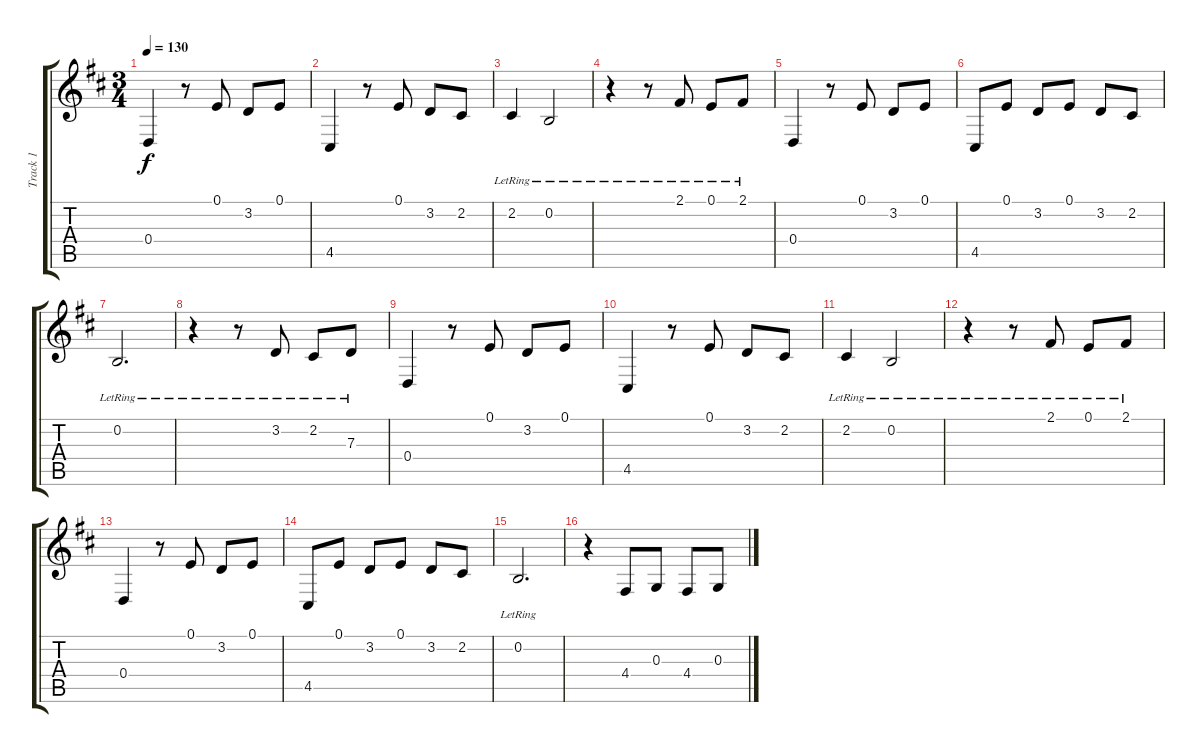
\track ("Track 1" "Track 1") {instrument acousticgrandpiano}
\staff {score tabs}
\tuning (E4 B3 G3 D3 A2 E2) {hide}
\ts (3 4)
\tempo 130
\clef g2
\ks d
0.4.4{dy f} r.8 0.1.8 3.2.8 0.1.8 |
4.5.4 r.8 0.1.8 3.2.8 2.2.8 |
2.2{lr}.4 0.2{lr}.2 |
r.4 r.8 2.1{lr}.8 0.1{lr}.8 2.1{lr}.8 |
0.4.4 r.8 0.1.8 3.2.8 0.1.8 |
4.5.8 0.1.8 3.2.8 0.1.8 3.2.8 2.2.8 |
0.2{lr}.2{d} |
r.4 r.8 3.2{lr}.8 2.2{lr}.8 7.3{lr}.8 |
0.4.4 r.8 0.1.8 3.2.8 0.1.8 |
4.5.4 r.8 0.1.8 3.2.8 2.2.8 |
2.2{lr}.4 0.2{lr}.2 |
r.4 r.8 2.1{lr}.8 0.1{lr}.8 2.1{lr}.8 |
0.4.4 r.8 0.1.8 3.2.8 0.1.8 |
4.5.8 0.1.8 3.2.8 0.1.8 3.2.8 2.2.8 |
0.2{lr}.2{d} |
r.4 4.4.8 0.3.8 4.4.8 0.3.8
